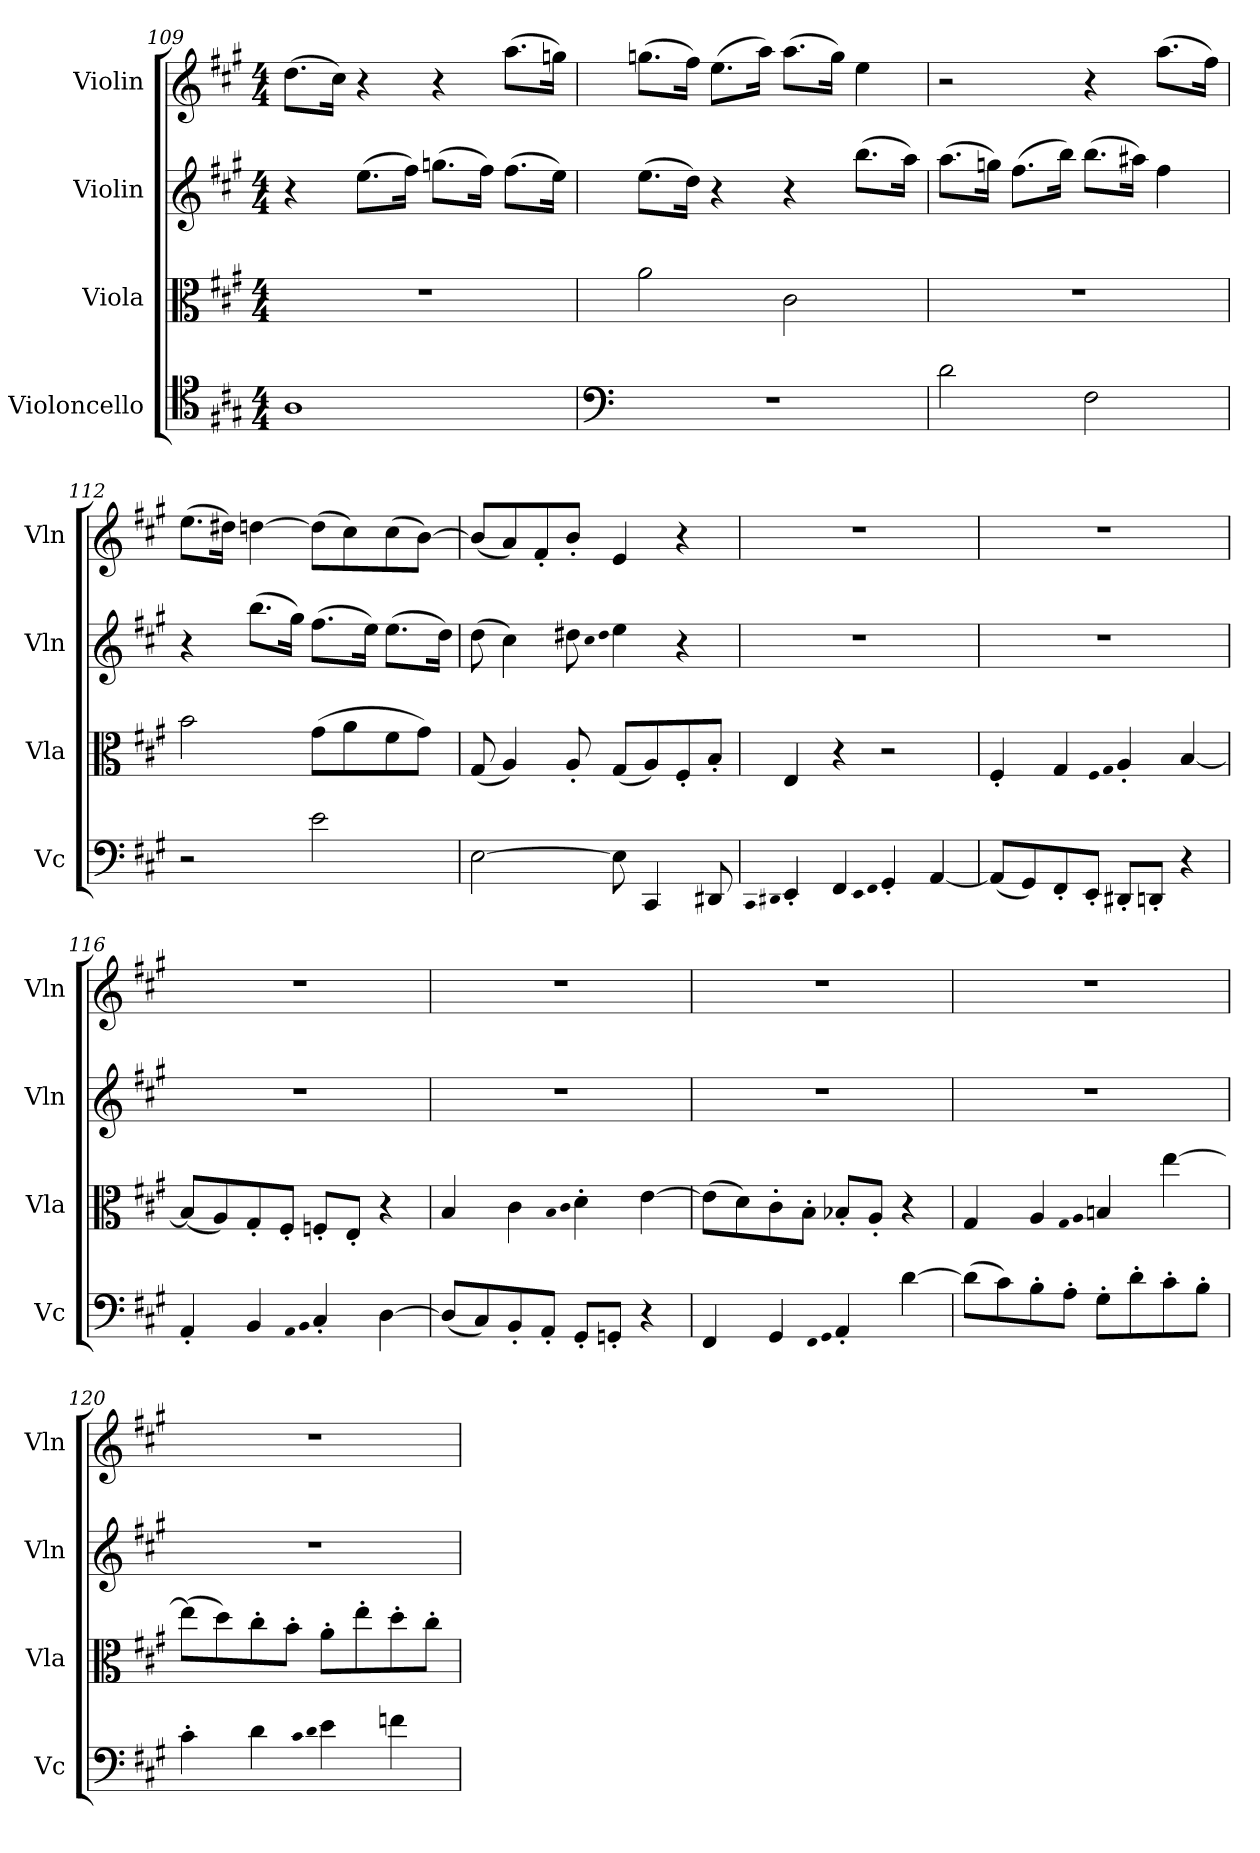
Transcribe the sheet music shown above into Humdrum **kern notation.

**kern	**kern	**kern	**kern
*part4	*part3	*part2	*part1
*staff4	*staff3	*staff2	*staff1
*I"Violoncello	*I"Viola	*I"Violin	*I"Violin
*I'Vc	*I'Vla	*I'Vln	*I'Vln
*clefC4	*clefC3	*clefG2	*clefG2
*k[f#c#g#]	*k[f#c#g#]	*k[f#c#g#]	*k[f#c#g#]
*A:	*A:	*A:	*A:
*M4/4	*M4/4	*M4/4	*M4/4
=109	=109	=109	=109
1A	1r	4r	(8.dd\L
.	.	.	16cc#\Jk)
.	.	(8.ee\L	4r
.	.	16ff#\Jk)	.
.	.	(8.ggn\L	4r
.	.	16ff#\Jk)	.
.	.	(8.ff#\L	(8.aa\L
.	.	16ee\Jk)	16ggn\Jk)
=110	=110	=110	=110
*clefF4	*	*	*
1r	2a\	(8.ee\L	(8.ggn\L
.	.	16dd\Jk)	16ff#\Jk)
.	.	4r	(8.ee\L
.	.	.	16aa\Jk)
.	2c#\	4r	(8.aa\L
.	.	.	16gg\Jk)
.	.	(8.bb\L	4ee\
.	.	16aa\Jk)	.
=111	=111	=111	=111
2d\	1r	(8.aa\L	2r
.	.	16ggn\Jk)	.
.	.	(8.ff#\L	.
.	.	16bb\Jk)	.
2F#\	.	(8.bb\L	4r
.	.	16aa#X\Jk)	.
.	.	4ff#\	(8.aa\L
.	.	.	16ff#\Jk)
=112	=112	=112	=112
2r	2b\	4r	(8.ee\L
.	.	.	16dd#X\Jk)
.	.	(8.bb\L	[4ddn\
.	.	16gg#\Jk)	.
2e\	(8g#\L	(8.ff#\L	(8dd\L]
.	8a\	.	8cc#\)
.	.	16ee\Jk)	.
.	8f#\	(8.ee\L	(8cc#\
.	8g#\J)	.	[8b\J)
.	.	16dd\Jk)	.
=113	=113	=113	=113
[2E\	(8G#/	(8dd\	(8b/L]
.	4A/)	4cc#\)	8a/)
.	.	.	8f#'/
.	8A'/	8dd#X\	8b'/J
.	.	qcc#	.
.	.	qdd#	.
8E\]	(8G#/L	4ee\	4e/
4CC#/	8A/)	.	.
.	8F#'/	4r	4r
8DD#X/	8B'/J	.	.
=114	=114	=114	=114
qCC#	.	.	.
qDD#X	.	.	.
4EE'/	4E/	1r	1r
4FF#/	4r	.	.
qEE	.	.	.
qFF#	.	.	.
4GG#'/	2r	.	.
[4AA/	.	.	.
=115	=115	=115	=115
(8AA/L]	4F#'/	1r	1r
8GG#/)	.	.	.
8FF#'/	4G#/	.	.
8EE'/J	.	.	.
.	qF#	.	.
.	qG#	.	.
8DD#X'/L	4A'/	.	.
8DDn'/J	.	.	.
4r	[4B/	.	.
=116	=116	=116	=116
4AA'/	(8B/L]	1r	1r
.	8A/)	.	.
4BB/	8G#'/	.	.
.	8F#'/J	.	.
qAA	.	.	.
qBB	.	.	.
4C#'/	8Fn'/L	.	.
.	8E'/J	.	.
[4D\	4r	.	.
=117	=117	=117	=117
(8D/L]	4B/	1r	1r
8C#/)	.	.	.
8BB'/	4c#\	.	.
8AA'/J	.	.	.
.	qB	.	.
.	qc#	.	.
8GG#'/L	4d'\	.	.
8GGn'/J	.	.	.
4r	[4e\	.	.
=118	=118	=118	=118
4FF#/	(8e\L]	1r	1r
.	8d\)	.	.
4GG#/	8c#'\	.	.
.	8B'\J	.	.
qFF#	.	.	.
qGG#	.	.	.
4AA'/	8B-X'/L	.	.
.	8A'/J	.	.
[4d\	4r	.	.
=119	=119	=119	=119
(8d\L]	4G#/	1r	1r
8c#\)	.	.	.
8B'\	4A/	.	.
8A'\J	.	.	.
.	qG#	.	.
.	qA	.	.
8G#'\L	4Bn/	.	.
8d'\	.	.	.
8c#'\	[4ee\	.	.
8B'\J	.	.	.
=120	=120	=120	=120
4c#'\	(8ee\L]	1r	1r
.	8dd\)	.	.
4d\	8cc#'\	.	.
.	8b'\J	.	.
qc#	.	.	.
qd	.	.	.
4e\	8a'\L	.	.
.	8ee'\	.	.
4fn\	8dd'\	.	.
.	8cc#'\J	.	.
=	=	=	=
*-	*-	*-	*-
